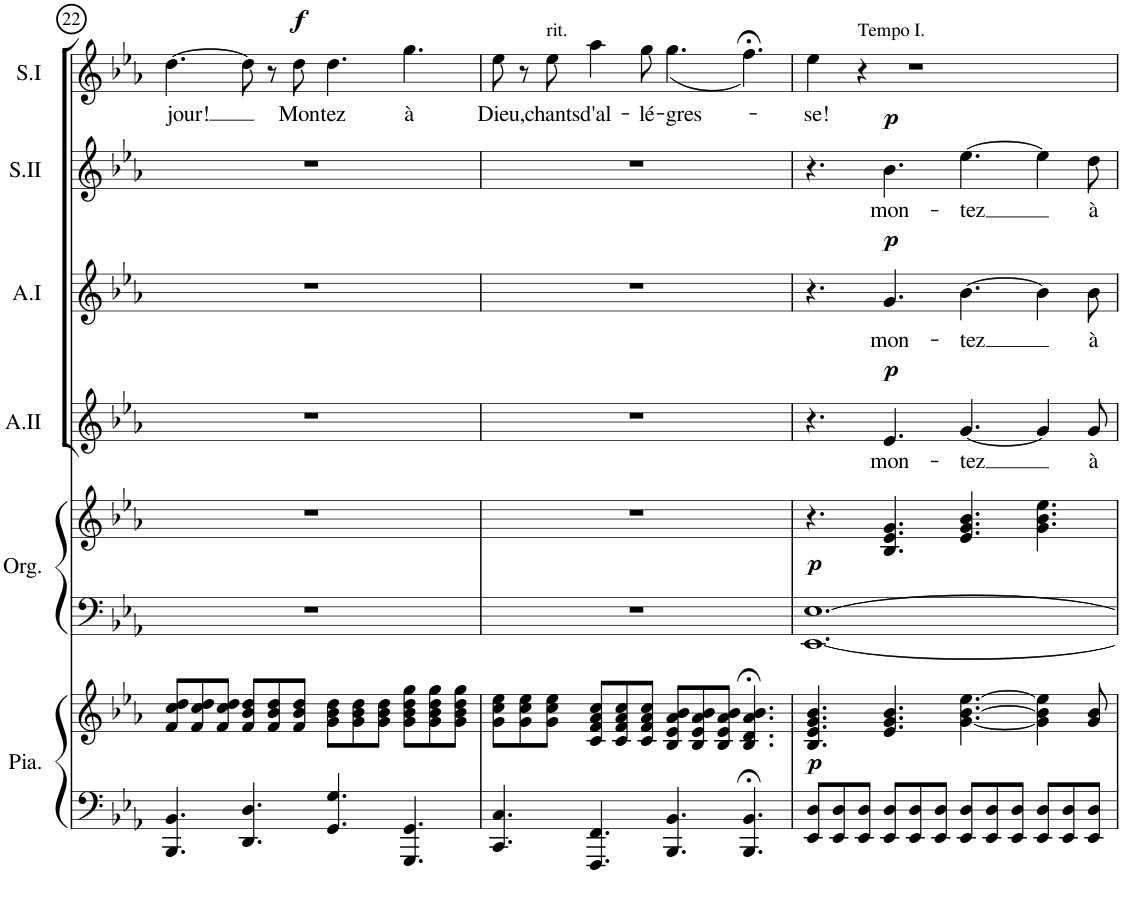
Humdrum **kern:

**kern	**kern	**dynam	**kern	**kern	**dynam	**kern	**text	**dynam	**kern	**text	**dynam	**kern	**text	**dynam	**kern	**text	**dynam
*part6	*part6	*part6	*part5	*part5	*part5	*part4	*part4	*part4	*part3	*part3	*part3	*part2	*part2	*part2	*part1	*part1	*part1
*staff8	*staff7	*staff7/8	*staff6	*staff5	*staff5/6	*staff4	*staff4	*staff4	*staff3	*staff3	*staff3	*staff2	*staff2	*staff2	*staff1	*staff1	*staff1
*I"Piano	*	*	*I"Orgue	*	*	*I"Alto II	*	*	*I"Alto I	*	*	*I"Soprano II	*	*	*I"Soprano I	*	*
*I'Pia.	*	*	*I'Org.	*	*	*I'A.II	*	*	*I'A.I	*	*	*I'S.II	*	*	*I'S.I	*	*
!!LO:PB:g=z
*clefF4	*clefG2	*	*clefF4	*clefG2	*	*clefG2	*	*	*clefG2	*	*	*clefG2	*	*	*clefG2	*	*
*k[b-e-a-]	*k[b-e-a-]	*	*k[b-e-a-]	*k[b-e-a-]	*	*k[b-e-a-]	*	*	*k[b-e-a-]	*	*	*k[b-e-a-]	*	*	*k[b-e-a-]	*	*
*M12/8	*M12/8	*	*M12/8	*M12/8	*	*M12/8	*	*	*M12/8	*	*	*M12/8	*	*	*M12/8	*	*
=22	=22	=22	=22	=22	=22	=22	=22	=22	=22	=22	=22	=22	=22	=22	=22	=22	=22
!	!	!	!	!	!	!	!	!	!	!	!	!	!	!	!	!LO:LY:b	!
4.BBB-/ 4.BB-/	8f/ 8cc/ 8dd/L	.	1.r	1.r	.	1.r	.	.	1.r	.	.	1.r	.	.	[4.dd\	jour!	.
.	8f/ 8cc/ 8dd/	.	.	.	.	.	.	.	.	.	.	.	.	.	.	.	.
.	8f/ 8cc/ 8dd/J	.	.	.	.	.	.	.	.	.	.	.	.	.	.	.	.
4.DD/ 4.D/	8f/ 8b-/ 8dd/L	.	.	.	.	.	.	.	.	.	.	.	.	.	8dd\]	.	.
.	8f/ 8b-/ 8dd/	.	.	.	.	.	.	.	.	.	.	.	.	.	8r	.	.
!	!	!	!	!	!	!	!	!	!	!	!	!	!	!	!	!LO:LY:b	!LO:DY:a
.	8f/ 8b-/ 8dd/J	.	.	.	.	.	.	.	.	.	.	.	.	.	8dd\	Mon-	f
!	!	!	!	!	!	!	!	!	!	!	!	!	!	!	!	!LO:LY:b	!
4.GG/ 4.G/	8g\ 8b-\ 8dd\L	.	.	.	.	.	.	.	.	.	.	.	.	.	4.dd\	-tez	.
.	8g\ 8b-\ 8dd\	.	.	.	.	.	.	.	.	.	.	.	.	.	.	.	.
.	8g\ 8b-\ 8dd\J	.	.	.	.	.	.	.	.	.	.	.	.	.	.	.	.
!	!	!	!	!	!	!	!	!	!	!	!	!	!	!	!	!LO:LY:b	!
4.GGG/ 4.GG/	8g\ 8b-\ 8dd\ 8gg\L	.	.	.	.	.	.	.	.	.	.	.	.	.	4.gg\	à	.
.	8g\ 8b-\ 8dd\ 8gg\	.	.	.	.	.	.	.	.	.	.	.	.	.	.	.	.
.	8g\ 8b-\ 8dd\ 8gg\J	.	.	.	.	.	.	.	.	.	.	.	.	.	.	.	.
=23	=23	=23	=23	=23	=23	=23	=23	=23	=23	=23	=23	=23	=23	=23	=23	=23	=23
!	!	!	!	!	!	!	!	!	!	!	!	!	!	!	!	!LO:LY:b	!
4.CC/ 4.C/	8g\ 8cc\ 8ee-\L	.	1.r	1.r	.	1.r	.	.	1.r	.	.	1.r	.	.	8ee-\	Dieu,	.
.	8g\ 8cc\ 8ee-\	.	.	.	.	.	.	.	.	.	.	.	.	.	8r	.	.
!	!	!	!	!	!	!	!	!	!	!	!	!	!	!	!LO:TX:a:t=rit.	!	!
!	!	!	!	!	!	!	!	!	!	!	!	!	!	!	!	!LO:LY:b	!
.	8g\ 8cc\ 8ee-\J	.	.	.	.	.	.	.	.	.	.	.	.	.	8ee-\	chants	.
!	!	!	!	!	!	!	!	!	!	!	!	!	!	!	!	!LO:LY:b	!
4.FFF/ 4.FF/	8c/ 8f/ 8a-/ 8cc/L	.	.	.	.	.	.	.	.	.	.	.	.	.	4aa-\	d'al-	.
.	8c/ 8f/ 8a-/ 8cc/	.	.	.	.	.	.	.	.	.	.	.	.	.	.	.	.
!	!	!	!	!	!	!	!	!	!	!	!	!	!	!	!	!LO:LY:b	!
.	8c/ 8f/ 8a-/ 8cc/J	.	.	.	.	.	.	.	.	.	.	.	.	.	8gg\	-lé-	.
!	!	!	!	!	!	!	!	!	!	!	!	!	!	!	!	!LO:LY:b	!
4.BBB-/ 4.BB-/	8B-/ 8e-/ 8a-/ 8b-/L	.	.	.	.	.	.	.	.	.	.	.	.	.	(<4.gg\	-gres-	.
.	8B-/ 8e-/ 8a-/ 8b-/	.	.	.	.	.	.	.	.	.	.	.	.	.	.	.	.
.	8B-/ 8e-/ 8a-/ 8b-/J	.	.	.	.	.	.	.	.	.	.	.	.	.	.	.	.
4.BBB-/;< 4.BB-/;<	4.B-/;< 4.d/;< 4.a-/;< 4.b-/;<	.	.	.	.	.	.	.	.	.	.	.	.	.	4.ff;<\)	.	.
=24	=24	=24	=24	=24	=24	=24	=24	=24	=24	=24	=24	=24	=24	=24	=24	=24	=24
!	!	!LO:DY:b	!	!	!LO:DY:b	!	!	!	!	!	!	!	!	!	!	!LO:LY:b	!
8EE-/ 8D/L	4.B-/ 4.e-/ 4.g/ 4.b-/	p	[1.EE- [1.E-	4.r	p	4.r	.	.	4.r	.	.	4.r	.	.	4ee-\	-se!	.
8EE-/ 8D/	.	.	.	.	.	.	.	.	.	.	.	.	.	.	.	.	.
!	!	!	!	!	!	!	!	!	!	!	!	!	!	!	!LO:TX:a:t=Tempo I.	!	!
8EE-/ 8D/J	.	.	.	.	.	.	.	.	.	.	.	.	.	.	4r	.	.
!	!	!	!	!	!	!	!LO:LY:b	!LO:DY:a	!	!LO:LY:b	!LO:DY:a	!	!LO:LY:b	!LO:DY:a	!	!	!
8EE-/ 8D/L	4.e-/ 4.g/ 4.b-/	.	.	4.B-/ 4.e-/ 4.g/	.	4.e-/	mon-	p	4.g/	mon-	p	4.b-\	mon-	p	.	.	.
8EE-/ 8D/	.	.	.	.	.	.	.	.	.	.	.	.	.	.	1r	.	.
8EE-/ 8D/J	.	.	.	.	.	.	.	.	.	.	.	.	.	.	.	.	.
!	!	!	!	!	!	!	!LO:LY:b	!	!	!LO:LY:b	!	!	!LO:LY:b	!	!	!	!
8EE-/ 8D/L	[4.g\ [4.b-\ [4.ee-\	.	.	4.e-/ 4.g/ 4.b-/	.	[4.g/	-tez	.	[4.b-\	-tez	.	[4.ee-\	-tez	.	.	.	.
8EE-/ 8D/	.	.	.	.	.	.	.	.	.	.	.	.	.	.	.	.	.
8EE-/ 8D/J	.	.	.	.	.	.	.	.	.	.	.	.	.	.	.	.	.
8EE-/ 8D/L	4g\] 4b-\] 4ee-\]	.	.	4.g\ 4.b-\ 4.ee-\	.	4g/]	.	.	4b-\]	.	.	4ee-\]	.	.	.	.	.
8EE-/ 8D/	.	.	.	.	.	.	.	.	.	.	.	.	.	.	.	.	.
!	!	!	!	!	!	!	!LO:LY:b	!	!	!LO:LY:b	!	!	!LO:LY:b	!	!	!	!
8EE-/ 8D/J	8g/ 8b-/	.	.	.	.	8g/	à	.	8b-\	à	.	8dd\	à	.	.	.	.
=	=	=	=	=	=	=	=	=	=	=	=	=	=	=	=	=	=
*-	*-	*-	*-	*-	*-	*-	*-	*-	*-	*-	*-	*-	*-	*-	*-	*-	*-
